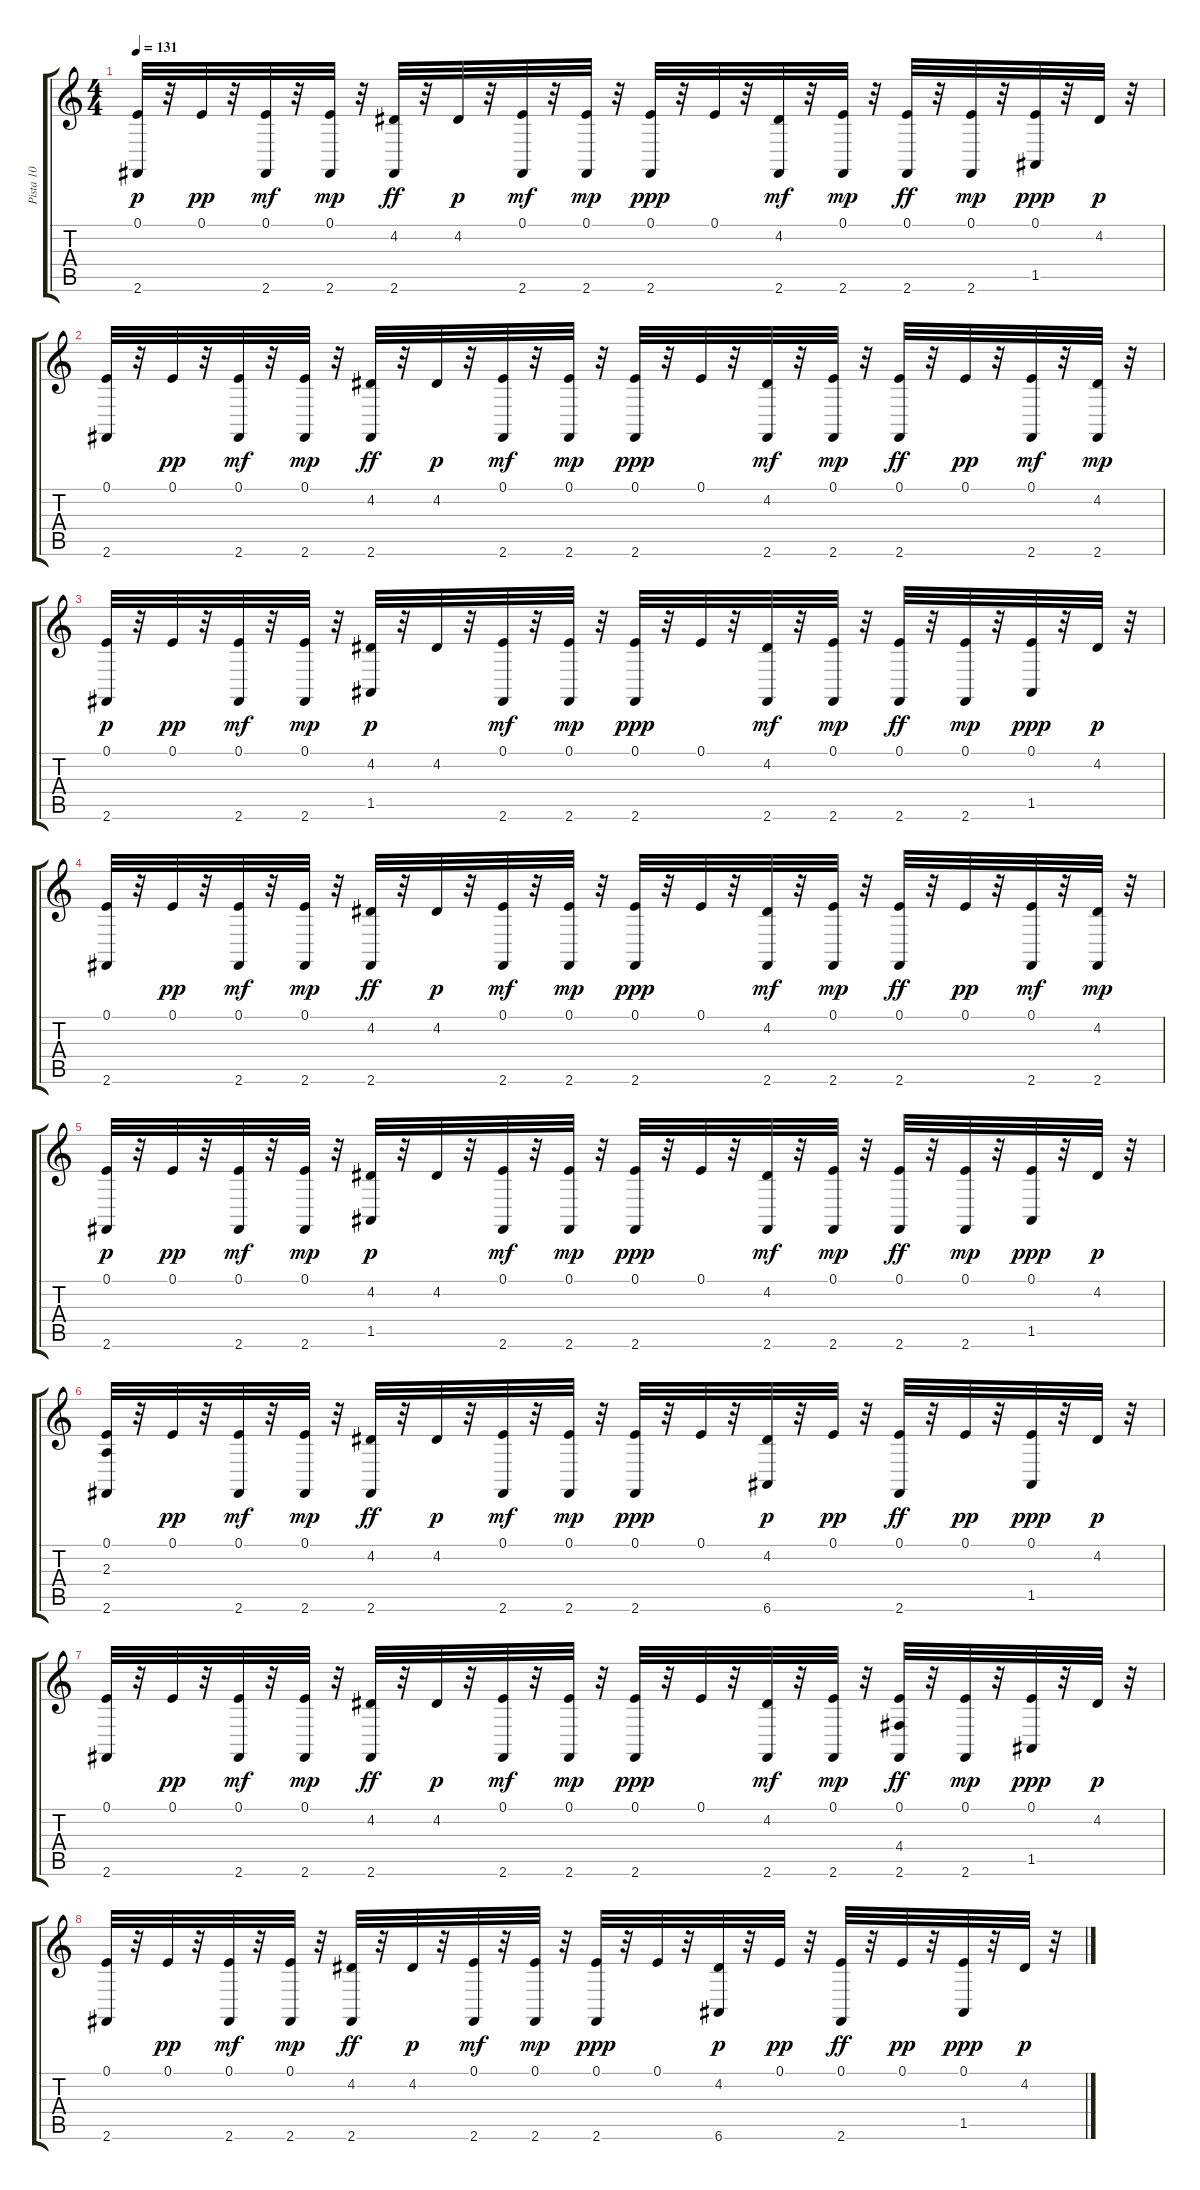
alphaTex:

\track ("Pista 10" "Pista 10") {instrument celesta}
\staff {score tabs}
\tuning (E4 B3 G3 D3 A2 E2) {hide}
\ts (4 4)
\tempo 131
\clef g2
\ks c
(0.1 2.6).32{dy p} r.32 0.1.32{dy pp} r.32 (0.1 2.6).32{dy mf} r.32 (0.1 2.6).32{dy mp} r.32 (4.2 2.6).32{dy ff} r.32 4.2.32{dy p} r.32 (0.1 2.6).32{dy mf} r.32 (0.1 2.6).32{dy mp} r.32 (0.1 2.6).32{dy ppp} r.32 0.1.32 r.32 (4.2 2.6).32{dy mf} r.32 (0.1 2.6).32{dy mp} r.32 (0.1 2.6).32{dy ff} r.32 (0.1 2.6).32{dy mp} r.32 (0.1 1.5).32{dy ppp} r.32 4.2.32{dy p} r.32 |
(0.1 2.6).32 r.32 0.1.32{dy pp} r.32 (0.1 2.6).32{dy mf} r.32 (0.1 2.6).32{dy mp} r.32 (4.2 2.6).32{dy ff} r.32 4.2.32{dy p} r.32 (0.1 2.6).32{dy mf} r.32 (0.1 2.6).32{dy mp} r.32 (0.1 2.6).32{dy ppp} r.32 0.1.32 r.32 (4.2 2.6).32{dy mf} r.32 (0.1 2.6).32{dy mp} r.32 (0.1 2.6).32{dy ff} r.32 0.1.32{dy pp} r.32 (0.1 2.6).32{dy mf} r.32 (4.2 2.6).32{dy mp} r.32 |
(0.1 2.6).32{dy p} r.32 0.1.32{dy pp} r.32 (0.1 2.6).32{dy mf} r.32 (0.1 2.6).32{dy mp} r.32 (4.2 1.5).32{dy p} r.32 4.2.32 r.32 (0.1 2.6).32{dy mf} r.32 (0.1 2.6).32{dy mp} r.32 (0.1 2.6).32{dy ppp} r.32 0.1.32 r.32 (4.2 2.6).32{dy mf} r.32 (0.1 2.6).32{dy mp} r.32 (0.1 2.6).32{dy ff} r.32 (0.1 2.6).32{dy mp} r.32 (0.1 1.5).32{dy ppp} r.32 4.2.32{dy p} r.32 |
(0.1 2.6).32 r.32 0.1.32{dy pp} r.32 (0.1 2.6).32{dy mf} r.32 (0.1 2.6).32{dy mp} r.32 (4.2 2.6).32{dy ff} r.32 4.2.32{dy p} r.32 (0.1 2.6).32{dy mf} r.32 (0.1 2.6).32{dy mp} r.32 (0.1 2.6).32{dy ppp} r.32 0.1.32 r.32 (4.2 2.6).32{dy mf} r.32 (0.1 2.6).32{dy mp} r.32 (0.1 2.6).32{dy ff} r.32 0.1.32{dy pp} r.32 (0.1 2.6).32{dy mf} r.32 (4.2 2.6).32{dy mp} r.32 |
(0.1 2.6).32{dy p} r.32 0.1.32{dy pp} r.32 (0.1 2.6).32{dy mf} r.32 (0.1 2.6).32{dy mp} r.32 (4.2 1.5).32{dy p} r.32 4.2.32 r.32 (0.1 2.6).32{dy mf} r.32 (0.1 2.6).32{dy mp} r.32 (0.1 2.6).32{dy ppp} r.32 0.1.32 r.32 (4.2 2.6).32{dy mf} r.32 (0.1 2.6).32{dy mp} r.32 (0.1 2.6).32{dy ff} r.32 (0.1 2.6).32{dy mp} r.32 (0.1 1.5).32{dy ppp} r.32 4.2.32{dy p} r.32 |
(0.1 2.3 2.6).32 r.32 0.1.32{dy pp} r.32 (0.1 2.6).32{dy mf} r.32 (0.1 2.6).32{dy mp} r.32 (4.2 2.6).32{dy ff} r.32 4.2.32{dy p} r.32 (0.1 2.6).32{dy mf} r.32 (0.1 2.6).32{dy mp} r.32 (0.1 2.6).32{dy ppp} r.32 0.1.32 r.32 (4.2 6.6).32{dy p} r.32 0.1.32{dy pp} r.32 (0.1 2.6).32{dy ff} r.32 0.1.32{dy pp} r.32 (0.1 1.5).32{dy ppp} r.32 4.2.32{dy p} r.32 |
(0.1 2.6).32 r.32 0.1.32{dy pp} r.32 (0.1 2.6).32{dy mf} r.32 (0.1 2.6).32{dy mp} r.32 (4.2 2.6).32{dy ff} r.32 4.2.32{dy p} r.32 (0.1 2.6).32{dy mf} r.32 (0.1 2.6).32{dy mp} r.32 (0.1 2.6).32{dy ppp} r.32 0.1.32 r.32 (4.2 2.6).32{dy mf} r.32 (0.1 2.6).32{dy mp} r.32 (0.1 4.4 2.6).32{dy ff} r.32 (0.1 2.6).32{dy mp} r.32 (0.1 1.5).32{dy ppp} r.32 4.2.32{dy p} r.32 |
(0.1 2.6).32 r.32 0.1.32{dy pp} r.32 (0.1 2.6).32{dy mf} r.32 (0.1 2.6).32{dy mp} r.32 (4.2 2.6).32{dy ff} r.32 4.2.32{dy p} r.32 (0.1 2.6).32{dy mf} r.32 (0.1 2.6).32{dy mp} r.32 (0.1 2.6).32{dy ppp} r.32 0.1.32 r.32 (4.2 6.6).32{dy p} r.32 0.1.32{dy pp} r.32 (0.1 2.6).32{dy ff} r.32 0.1.32{dy pp} r.32 (0.1 1.5).32{dy ppp} r.32 4.2.32{dy p} r.32
